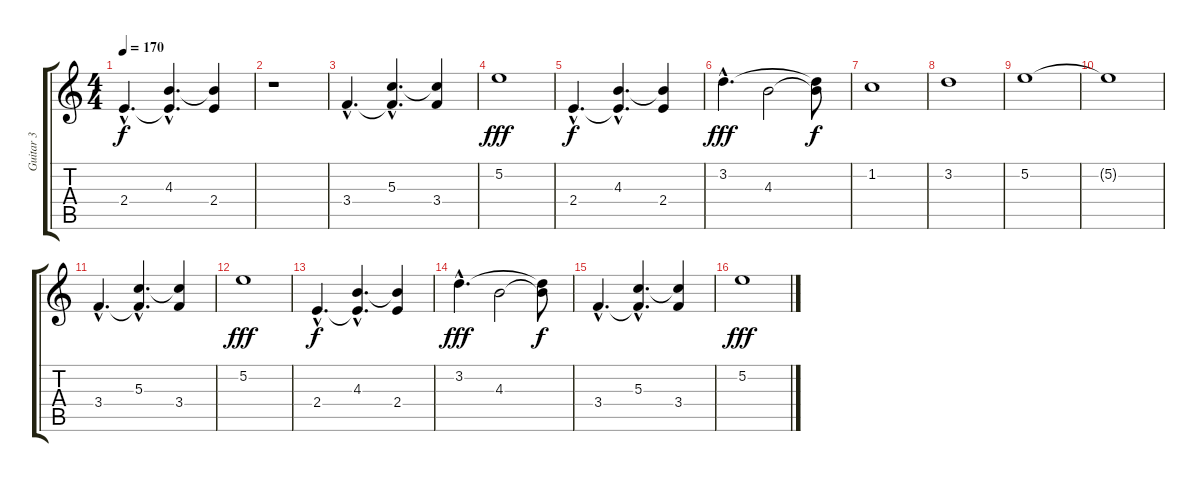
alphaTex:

\track ("Guitar 3" "Guitar 3") {instrument acousticguitarsteel}
\staff {score tabs}
\tuning (E4 B3 G3 D3 A2 E2) {hide}
\ts (4 4)
\tempo 170
\clef g2
\ks c
2.4{hac}.4{d dy f} (4.3{hac} 2.4{hac t}).4{d} (4.3{t} 2.4).4 |
r.1 |
3.4{hac}.4{d} (5.3{hac} 3.4{hac t}).4{d} (5.3{t} 3.4).4 |
5.2.1{dy fff} |
2.4{hac}.4{d dy f} (4.3{hac} 2.4{hac t}).4{d} (4.3{t} 2.4).4 |
3.2{hac}.4{d dy fff} 4.3.2 (3.2{t} 4.3{t}).8{dy f} |
1.2.1 |
3.2.1 |
5.2.1 |
5.2{t}.1 |
3.4{hac}.4{d} (5.3{hac} 3.4{hac t}).4{d} (5.3{t} 3.4).4 |
5.2.1{dy fff} |
2.4{hac}.4{d dy f} (4.3{hac} 2.4{hac t}).4{d} (4.3{t} 2.4).4 |
3.2{hac}.4{d dy fff} 4.3.2 (3.2{t} 4.3{t}).8{dy f} |
3.4{hac}.4{d} (5.3{hac} 3.4{hac t}).4{d} (5.3{t} 3.4).4 |
5.2.1{dy fff}
